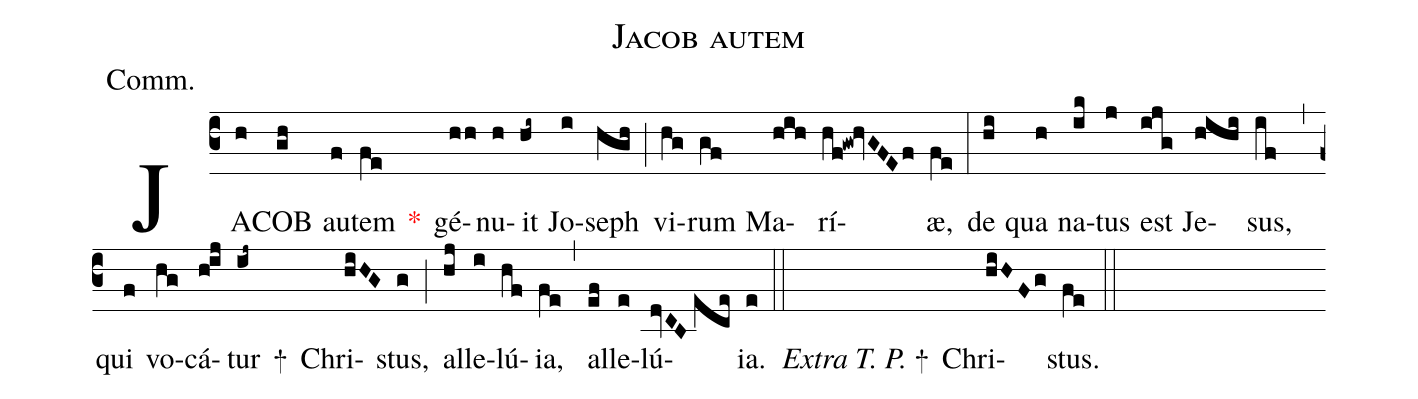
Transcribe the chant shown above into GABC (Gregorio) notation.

name:Jacob autem;
annotation:Comm.;
mode:VIII.;
office-part:Communion;
%%
(c3) JA(h)COB(gh) au(f)tem(fe) <v>\red{*}</v>() gé(hh)nu(h)it(hi~) Jo(i)seph(hgh) (;) vi(hg)rum(gf) Ma(hih)rí(hf!gw!hvGFEf)æ,(fe) (:) de(hi) qua(h) na(ik)tus(j) est(ijg) Je(hihi)sus,(if) (,) qui(f) vo(hg)cá(h!ij)tur(ij~) +() Chri(hiHG)stus,(g) (;) al(hj)le(i)lú(hf)ia,(fe) (,) al(ef)le(e)lú(dvCB//ece)ia.(e) (::) <i>Extra T. P.</i> +() Chri(hiHFg)stus.(fe) (::)
